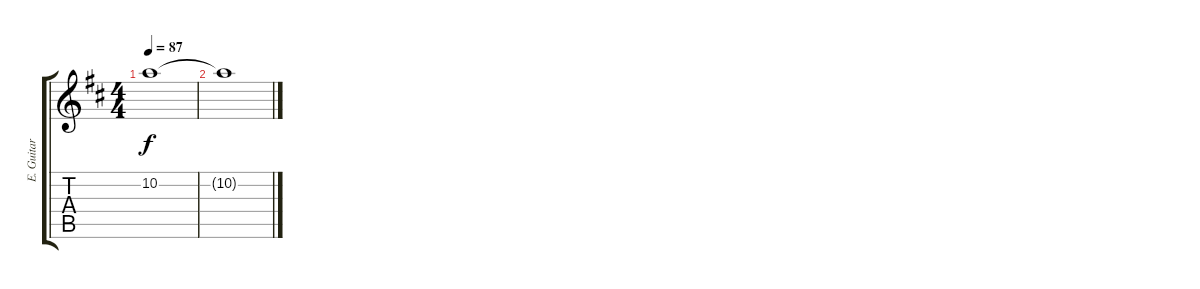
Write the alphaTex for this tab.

\track ("E. Guitar I" "E. Guitar ") {instrument electricguitarclean}
\staff {score tabs}
\tuning (E4 B3 G3 D3 A2 E2) {hide}
\ts (4 4)
\tempo 87
\clef g2
\ks d
10.2{t}.1{dy f} |
10.2{t}.1
